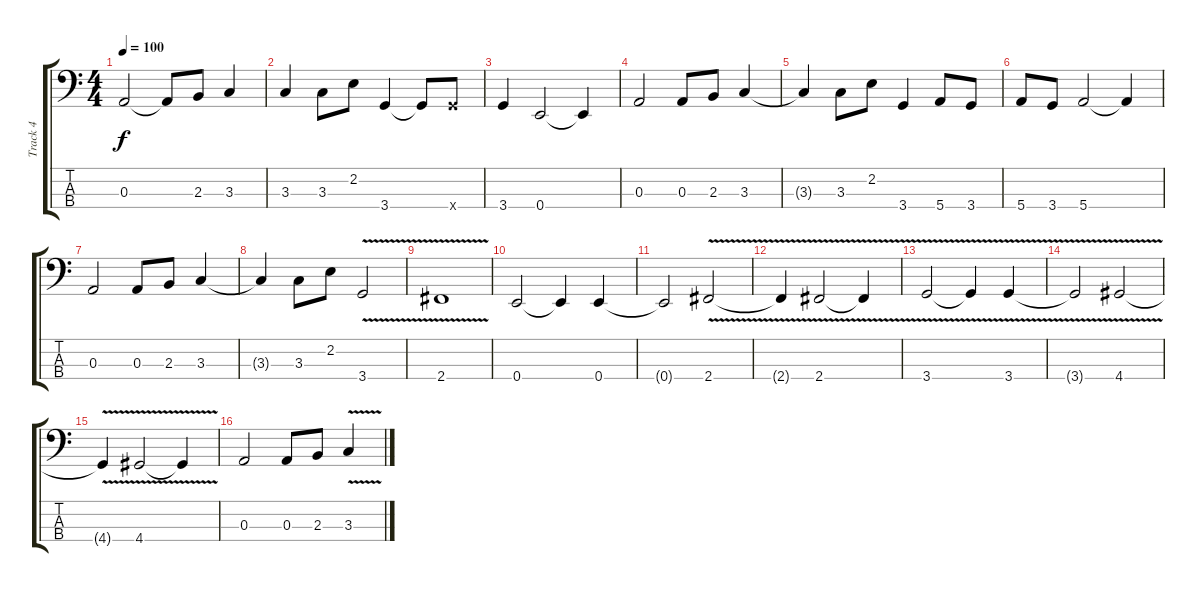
\track ("Track 4" "Track 4") {instrument electricbasspick}
\staff {score tabs}
\tuning (G2 D2 A1 E1) {hide}
\ts (4 4)
\tempo 100
\clef f4
\ks c
0.3.2{dy f} 0.3{t}.8 2.3.8 3.3.4 |
3.3.4 3.3.8 2.2.8 3.4.4 3.4{t}.8 3.4{x}.8 |
3.4.4 0.4.2 0.4{t}.4 |
0.3.2 0.3.8 2.3.8 3.3.4 |
3.3{t}.4 3.3.8 2.2.8 3.4.4 5.4.8 3.4.8 |
5.4.8 3.4.8 5.4.2 5.4{t}.4 |
0.3.2 0.3.8 2.3.8 3.3.4 |
3.3{t}.4 3.3.8 2.2.8 3.4{v}.2 |
2.4{v}.1 |
0.4.2 0.4{t}.4 0.4.4 |
0.4{t}.2 2.4{v}.2 |
2.4{t}.4 2.4{v}.2 2.4{t}.4 |
3.4{v}.2 3.4{t}.4 3.4{v}.4 |
3.4{t}.2 4.4{v}.2 |
4.4{t}.4 4.4{v}.2 4.4{t}.4 |
0.3.2 0.3.8 2.3.8 3.3{v}.4
